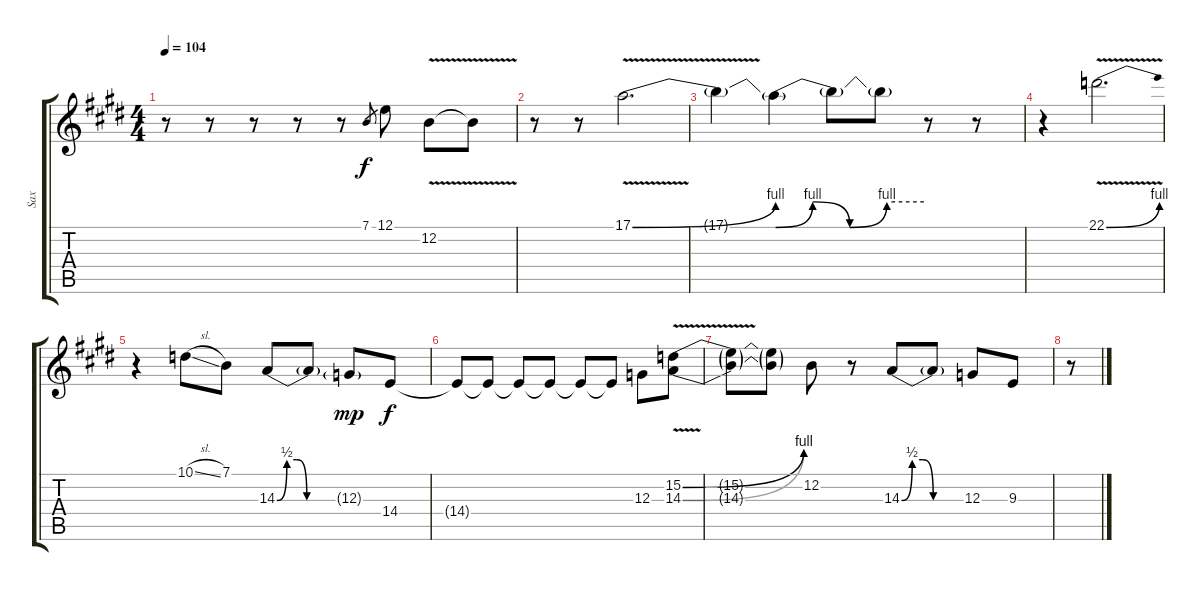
\track ("Sax" "Sax") {instrument tenorsax}
\staff {score tabs}
\tuning (E4 B3 G3 D3 A2 E2) {hide}
\ts (4 4)
\tempo 104
\clef g2
\ks e
r.8{dy f} r.8 r.8 r.8 r.8 7.1.8{gr} 12.1.8 12.2{v}.8 12.2{t}.8 |
r.8 r.8 17.1{be (bend 0 0 60 4) v}.2{d} |
17.1{t}.4 17.1{be (custom 0 0 15 4 30 0 45 4 60 4) t}.4 17.1{t}.8 17.1{t}.8 r.8 r.8 |
r.4 22.1{be (bend 0 0 60 4) v}.2{d} |
r.4 10.1{sl}.8 7.1.8 14.3{be (custom 0 0 10 2 20 2 30 0 60 0)}.8 14.3{t}.8 12.3{g}.8{dy mp} 14.4.8{dy f} |
14.4{t}.8 14.4{t}.8 14.4{t}.8 14.4{t}.8 14.4{t}.8 14.4{t}.8 12.3.8 (15.2{be (bend 0 0 60 4) v} 14.3{be (bend 0 0 60 4) v}).8 |
(15.2{t} 14.3{t}).8 (15.2{t} 14.3{t}).8 12.2.8 r.8 14.3{be (custom 0 0 10 2 20 2 30 0 60 0)}.8 14.3{t}.8 12.3.8 9.3.8 |
r.8
